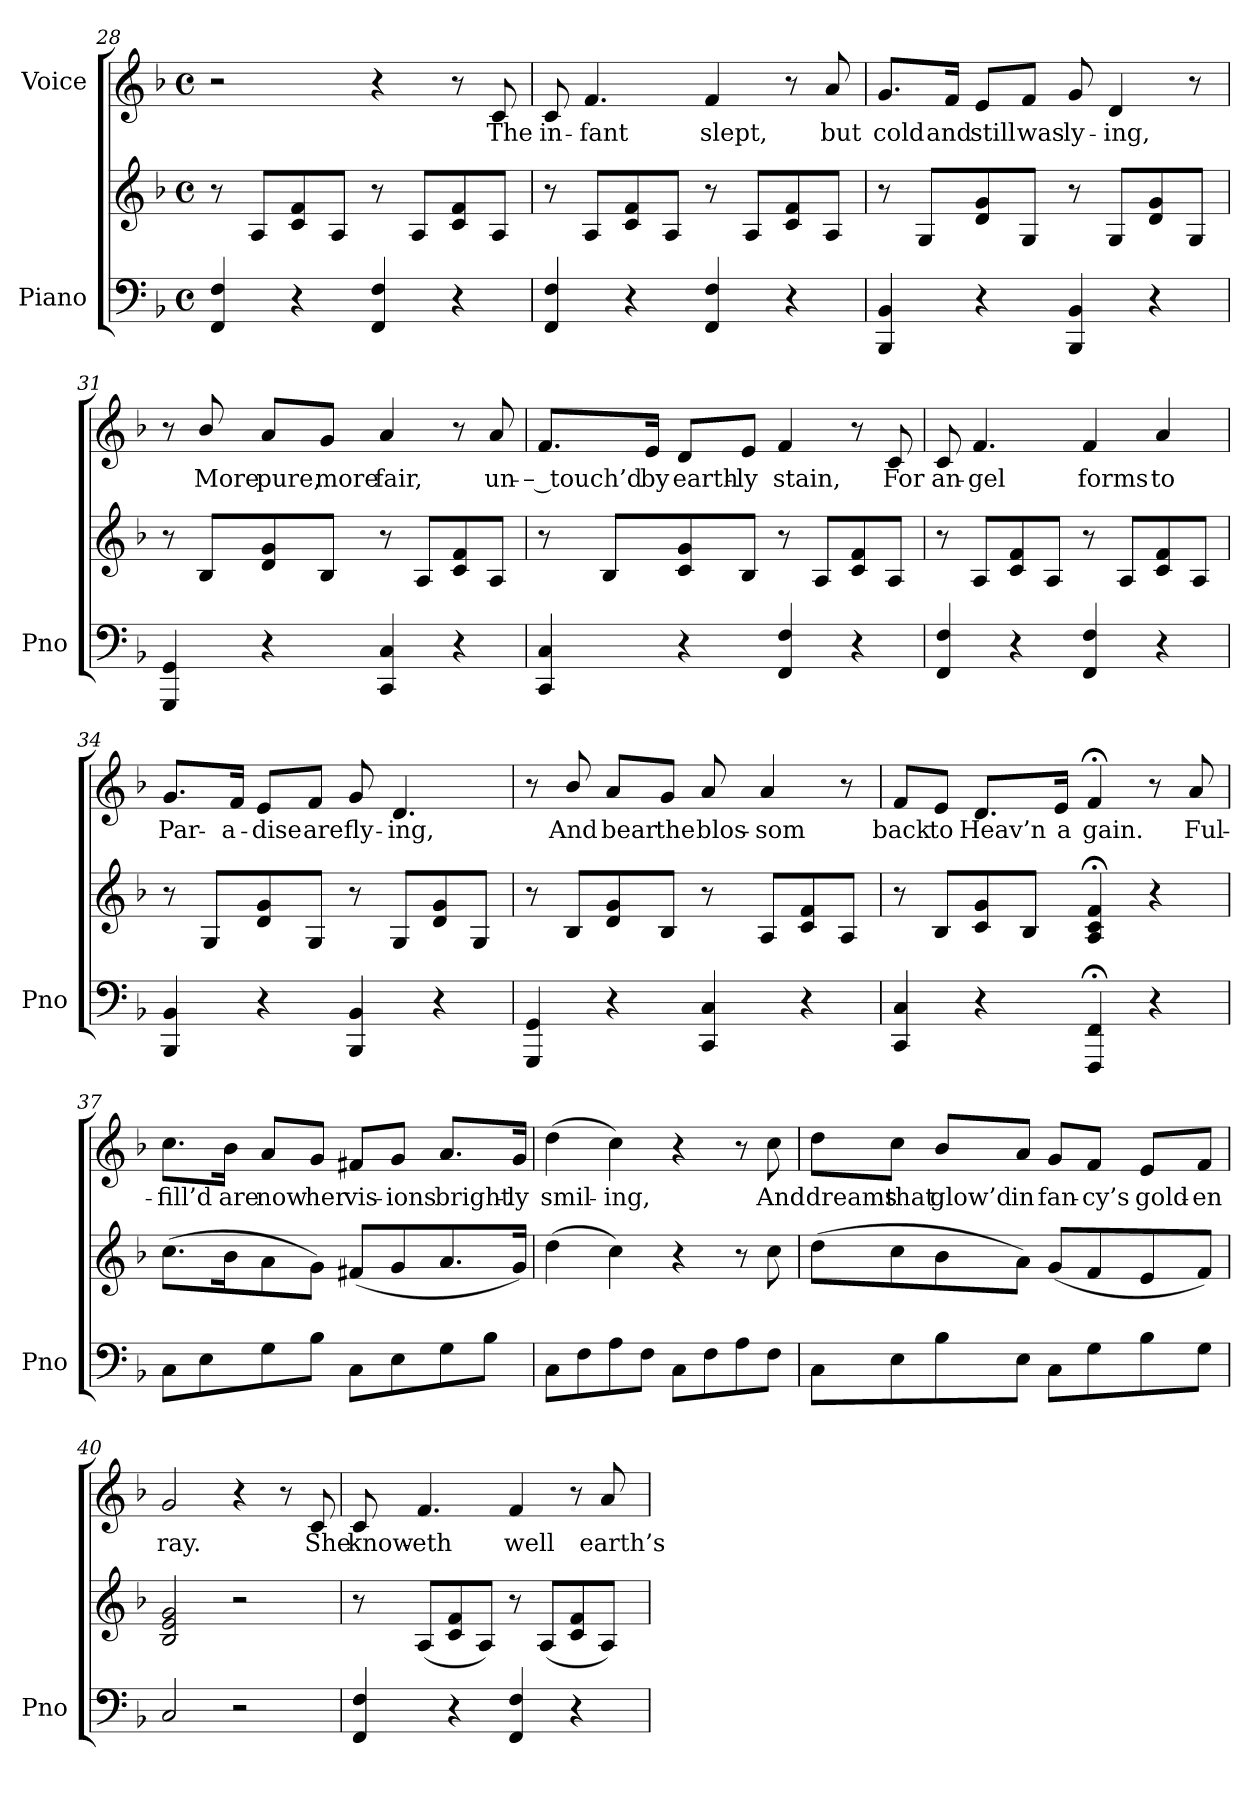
**kern	**kern	**kern	**text
*part2	*part2	*part1	*part1
*staff3	*staff2	*staff1	*staff1
*I"Piano	*	*I"Voice	*
*I'Pno	*	*	*
!!LO:LB:g=z
*clefF4	*clefG2	*clefG2	*
*k[b-]	*k[b-]	*k[b-]	*
*M4/4	*M4/4	*M4/4	*
*met(c)	*met(c)	*met(c)	*
=28	=28	=28	=28
4FF/ 4F/	8r	2r	.
.	8A/L	.	.
4r	8c/ 8f/	.	.
.	8A/J	.	.
4FF/ 4F/	8r	4r	.
.	8A/L	.	.
4r	8c/ 8f/	8r	.
!	!	!	!LO:LY:b
.	8A/J	8c/	The
=29	=29	=29	=29
!	!	!	!LO:LY:b
4FF/ 4F/	8r	8c/	in-
!	!	!	!LO:LY:b
.	8A/L	4.f/	-fant
4r	8c/ 8f/	.	.
.	8A/J	.	.
!	!	!	!LO:LY:b
4FF/ 4F/	8r	4f/	slept,
.	8A/L	.	.
4r	8c/ 8f/	8r	.
!	!	!	!LO:LY:b
.	8A/J	8a/	but
=30	=30	=30	=30
!	!	!	!LO:LY:b
4BBB-/ 4BB-/	8r	8.g/L	cold
.	8G/L	.	.
!	!	!	!LO:LY:b
.	.	16f/Jk	and
!	!	!	!LO:LY:b
4r	8d/ 8g/	8e/L	still
!	!	!	!LO:LY:b
.	8G/J	8f/J	was
!	!	!	!LO:LY:b
4BBB-/ 4BB-/	8r	8g/	ly-
!	!	!	!LO:LY:b
.	8G/L	4d/	-ing,
4r	8d/ 8g/	.	.
.	8G/J	8r	.
=31	=31	=31	=31
4GGG/ 4GG/	8r	8r	.
!	!	!	!LO:LY:b
.	8B-/L	8b-/	More
!	!	!	!LO:LY:b
4r	8d/ 8g/	8a/L	pure,
!	!	!	!LO:LY:b
.	8B-/J	8g/J	more
!	!	!	!LO:LY:b
4CC/ 4C/	8r	4a/	fair,
.	8A/L	.	.
4r	8c/ 8f/	8r	.
!	!	!	!LO:LY:b
.	8A/J	8a/	un-
!!LO:LB:g=z
=32	=32	=32	=32
!	!	!	!LO:LY:b
4CC/ 4C/	8r	8.f/L	-– touch’d
.	8B-/L	.	.
!	!	!	!LO:LY:b
.	.	16e/Jk	by
!	!	!	!LO:LY:b
4r	8c/ 8g/	8d/L	earth-
!	!	!	!LO:LY:b
.	8B-/J	8e/J	-ly
!	!	!	!LO:LY:b
4FF/ 4F/	8r	4f/	stain,
.	8A/L	.	.
4r	8c/ 8f/	8r	.
!	!	!	!LO:LY:b
.	8A/J	8c/	For
=33	=33	=33	=33
!	!	!	!LO:LY:b
4FF/ 4F/	8r	8c/	an-
!	!	!	!LO:LY:b
.	8A/L	4.f/	-gel
4r	8c/ 8f/	.	.
.	8A/J	.	.
!	!	!	!LO:LY:b
4FF/ 4F/	8r	4f/	forms
.	8A/L	.	.
!	!	!	!LO:LY:b
4r	8c/ 8f/	4a/	to
.	8A/J	.	.
=34	=34	=34	=34
!	!	!	!LO:LY:b
4BBB-/ 4BB-/	8r	8.g/L	Par-
.	8G/L	.	.
!	!	!	!LO:LY:b
.	.	16f/Jk	-a-
!	!	!	!LO:LY:b
4r	8d/ 8g/	8e/L	-dise
!	!	!	!LO:LY:b
.	8G/J	8f/J	are
!	!	!	!LO:LY:b
4BBB-/ 4BB-/	8r	8g/	fly-
!	!	!	!LO:LY:b
.	8G/L	4.d/	-ing,
4r	8d/ 8g/	.	.
.	8G/J	.	.
=35	=35	=35	=35
4GGG/ 4GG/	8r	8r	.
!	!	!	!LO:LY:b
.	8B-/L	8b-/	And
!	!	!	!LO:LY:b
4r	8d/ 8g/	8a/L	bear
!	!	!	!LO:LY:b
.	8B-/J	8g/J	the
!	!	!	!LO:LY:b
4CC/ 4C/	8r	8a/	blos-
!	!	!	!LO:LY:b
.	8A/L	4a/	-som
4r	8c/ 8f/	.	.
.	8A/J	8r	.
!!LO:PB:g=z
=36	=36	=36	=36
!	!	!	!LO:LY:b
4CC/ 4C/	8r	8f/L	back
!	!	!	!LO:LY:b
.	8B-/L	8e/J	to
!	!	!	!LO:LY:b
4r	8c/ 8g/	8.d/L	Heav’n
.	8B-/J	.	.
!	!	!	!LO:LY:b
.	.	16e/Jk	a
!	!	!	!LO:LY:b
4FFF/;< 4FF/;<	4A/;< 4c/;< 4f/;<	4f;</	gain.
4r	4r	8r	.
!	!	!	!LO:LY:b
.	.	8a/	Ful-
=37	=37	=37	=37
!	!	!	!LO:LY:b
8C\L	(>8.cc\L	8.cc\L	-fill’d
8E\	.	.	.
!	!	!	!LO:LY:b
.	16b-\K	16b-\Jk	are
!	!	!	!LO:LY:b
8G\	8a\	8a/L	now
!	!	!	!LO:LY:b
8B-\J	8g\J)	8g/J	her
!	!	!	!LO:LY:b
8C\L	(<8f#X/L	8f#X/L	vis-
!	!	!	!LO:LY:b
8E\	8g/	8g/J	-ions
!	!	!	!LO:LY:b
8G\	8.a/	8.a/L	bright-
8B-\J	.	.	.
!	!	!	!LO:LY:b
.	16g/Jk)	16g/Jk	-ly
=38	=38	=38	=38
!	!	!	!LO:LY:b
8C\L	(>4dd\	(>4dd\	smil-
8F\	.	.	.
!	!	!	!LO:LY:b
8A\	4cc\)	4cc\)	-ing,
8F\J	.	.	.
8C\L	4r	4r	.
8F\	.	.	.
8A\	8r	8r	.
!	!	!	!LO:LY:b
8F\J	8cc\	8cc\	And
!!LO:LB:g=z
=39	=39	=39	=39
!	!	!	!LO:LY:b
8C\L	(>8dd\L	8dd\L	dreams
!	!	!	!LO:LY:b
8E\	8cc\	8cc\J	that
!	!	!	!LO:LY:b
8B-\	8b-\	8b-/L	glow’d
!	!	!	!LO:LY:b
8E\J	8a\J)	8a/J	in
!	!	!	!LO:LY:b
8C\L	(<8g/L	8g/L	fan-
!	!	!	!LO:LY:b
8G\	8f/	8f/J	-cy’s
!	!	!	!LO:LY:b
8B-\	8e/	8e/L	gold-
!	!	!	!LO:LY:b
8G\J	8f/J)	8f/J	-en
=40	=40	=40	=40
!	!	!	!LO:LY:b
2C/	2B-/ 2e/ 2g/	2g/	ray.
2r	2r	4r	.
.	.	8r	.
!	!	!	!LO:LY:b
.	.	8c/	She
=41	=41	=41	=41
!	!	!	!LO:LY:b
4FF/ 4F/	8r	8c/	know-
!	!	!	!LO:LY:b
.	(<8A/L	4.f/	-eth
4r	8c/ 8f/	.	.
.	8A/J)	.	.
!	!	!	!LO:LY:b
4FF/ 4F/	8r	4f/	well
.	(<8A/L	.	.
4r	8c/ 8f/	8r	.
!	!	!	!LO:LY:b
.	8A/J)	8a/	earth’s
=	=	=	=
*-	*-	*-	*-
